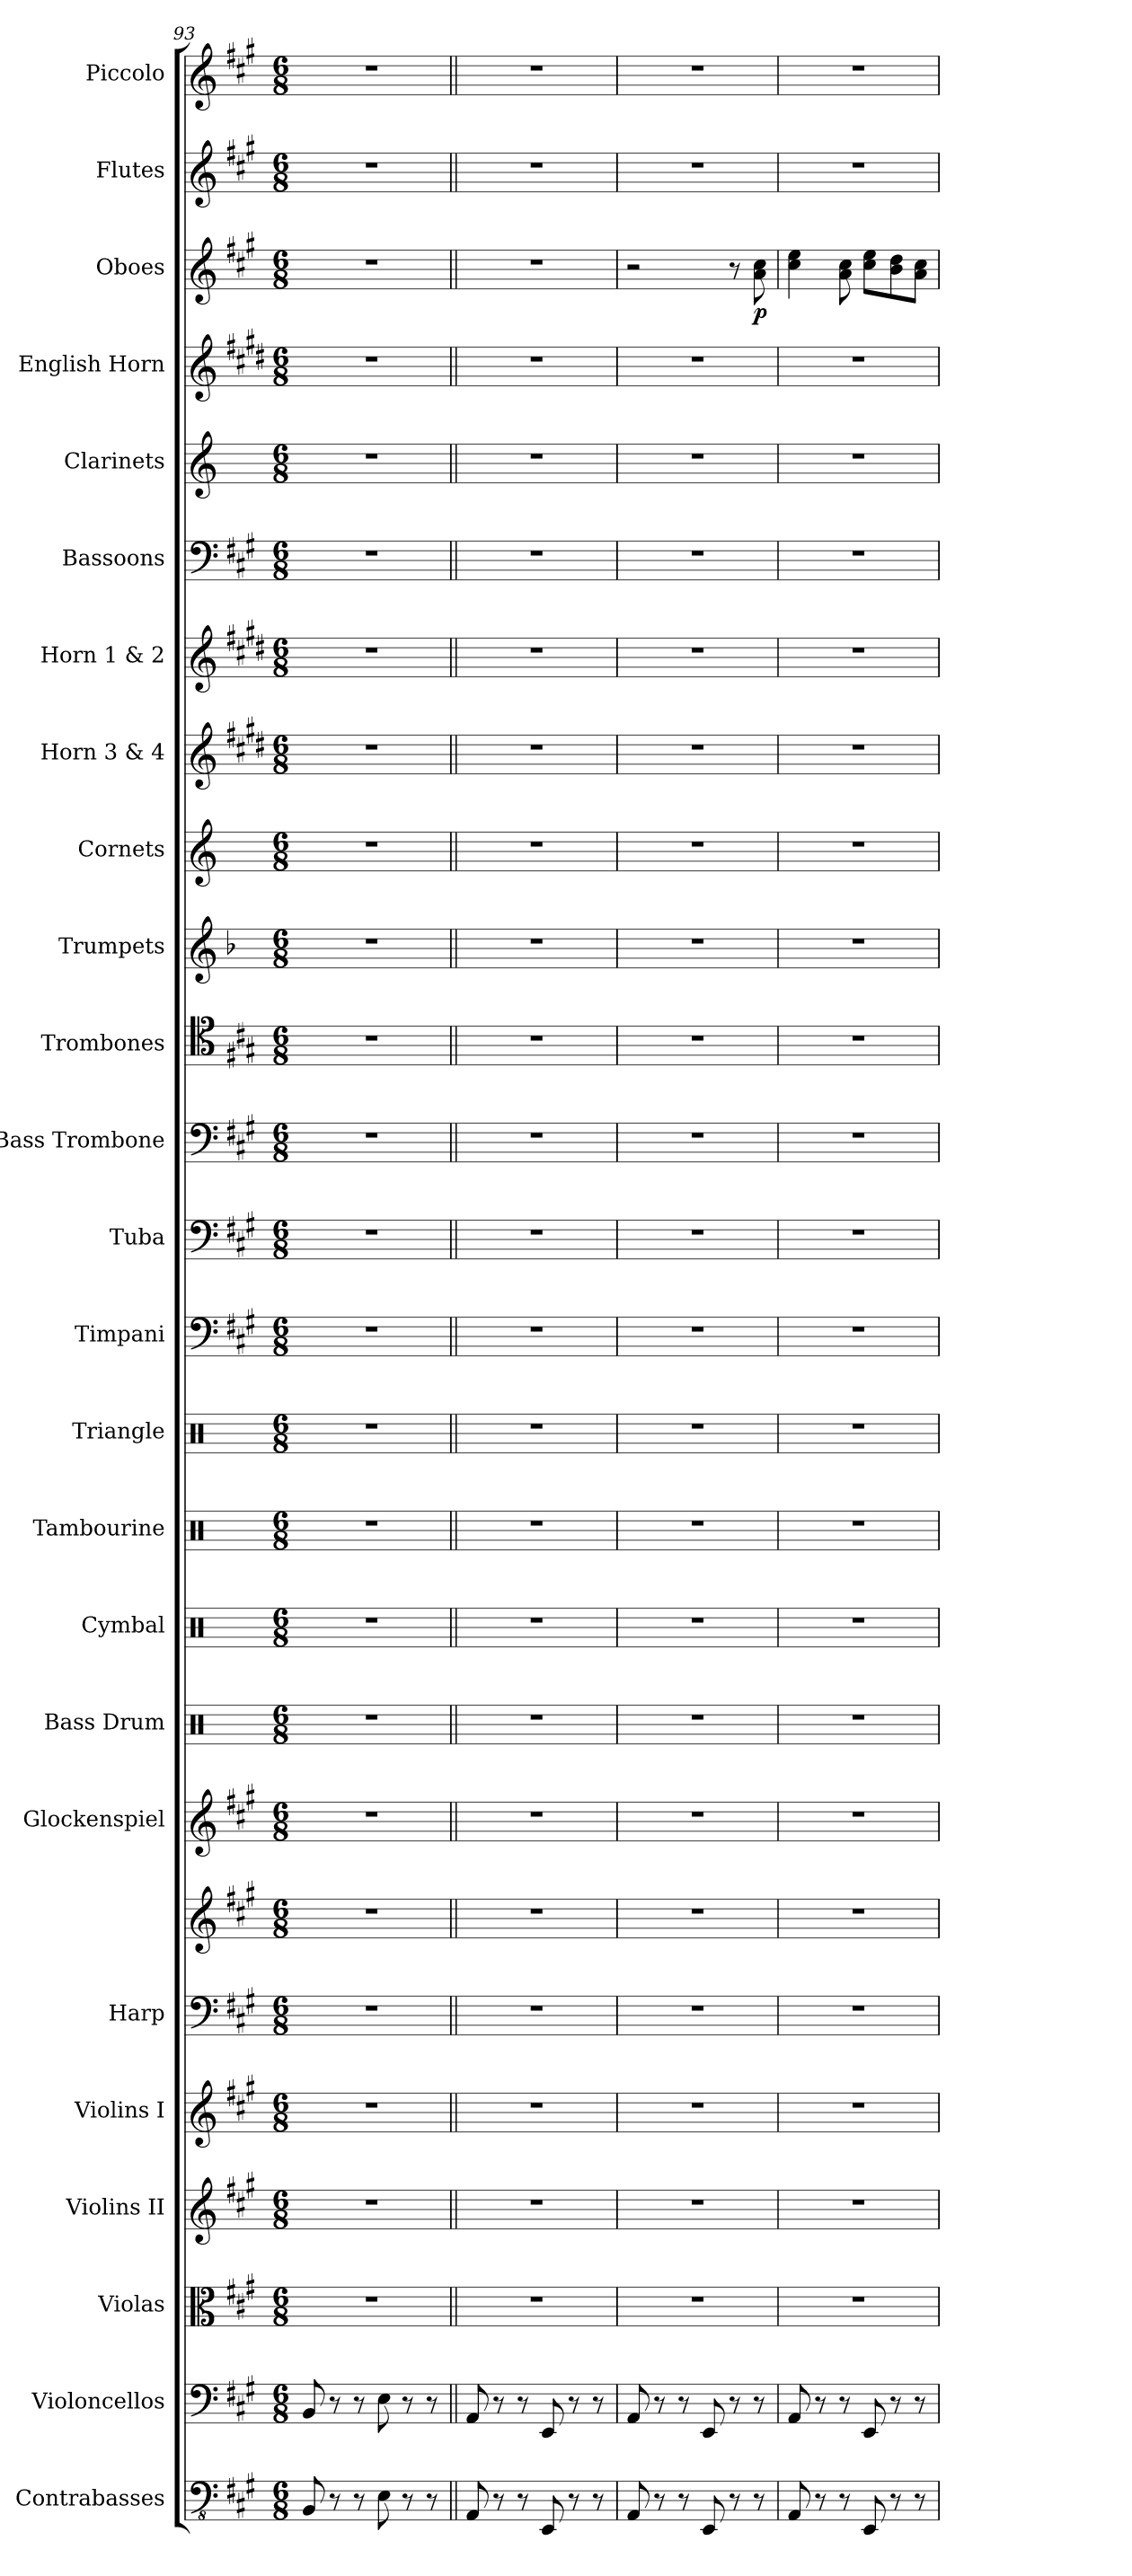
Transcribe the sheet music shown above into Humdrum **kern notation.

**kern	**kern	**kern	**kern	**kern	**kern	**kern	**kern	**kern	**kern	**kern	**kern	**kern	**kern	**kern	**kern	**kern	**kern	**kern	**kern	**kern	**kern	**kern	**kern	**dynam	**kern	**kern
*part25	*part24	*part23	*part22	*part21	*part20	*part20	*part19	*part18	*part17	*part16	*part15	*part14	*part13	*part12	*part11	*part10	*part9	*part8	*part7	*part6	*part5	*part4	*part3	*part3	*part2	*part1
*staff26	*staff25	*staff24	*staff23	*staff22	*staff21	*staff20	*staff19	*staff18	*staff17	*staff16	*staff15	*staff14	*staff13	*staff12	*staff11	*staff10	*staff9	*staff8	*staff7	*staff6	*staff5	*staff4	*staff3	*staff3	*staff2	*staff1
*I"Contrabasses	*I"Violoncellos	*I"Violas	*I"Violins II	*I"Violins I	*I"Harp	*	*I"Glockenspiel	*I"Bass Drum	*I"Cymbal	*I"Tambourine	*I"Triangle	*I"Timpani	*I"Tuba	*I"Bass Trombone	*I"Trombones	*I"Trumpets	*I"Cornets	*I"Horn 3 &amp; 4	*I"Horn 1 &amp; 2	*I"Bassoons	*I"Clarinets	*I"English Horn	*I"Oboes	*	*I"Flutes	*I"Piccolo
*I'Cbs.	*I'Vcs.	*I'Vlas.	*I'Vlns.II	*I'Vlns. I	*I'Hrp.	*	*I'Glk.	*I'B. Dr.	*I'Cym.	*I'Tamb.	*I'Tria.	*I'Timp.	*I'Tba.	*I'B. Tbn.	*I'Tbn.	*I'Trmpt.	*I'Cornt.	*I'Hn.	*I'Hn.	*I'Bsn.	*I'Cl.	*	*I'Ob.	*	*I'Fl.	*I'Picc.
*clefFv4	*clefF4	*clefC3	*clefG2	*clefG2	*clefF4	*clefG2	*clefG2	*clefX	*clefX	*clefX	*clefX	*clefF4	*clefF4	*clefF4	*clefC4	*clefG2	*clefG2	*clefG2	*clefG2	*clefF4	*clefG2	*clefG2	*clefG2	*	*clefG2	*clefG2
*	*	*	*	*	*	*	*ITrd-14c-24	*	*	*	*	*	*	*	*	*ITrd-2c-4	*ITrd2c3	*ITrd4c7	*ITrd4c7	*	*ITrd2c3	*ITrd4c7	*	*	*	*ITrd-7c-12
*k[f#c#g#]	*k[f#c#g#]	*k[f#c#g#]	*k[f#c#g#]	*k[f#c#g#]	*k[f#c#g#]	*k[f#c#g#]	*k[f#c#g#]	*k[]	*k[]	*k[]	*k[]	*k[f#c#g#]	*k[f#c#g#]	*k[f#c#g#]	*k[f#c#g#]	*k[f#c#g#]	*k[f#c#g#]	*k[f#c#g#]	*k[f#c#g#]	*k[f#c#g#]	*k[f#c#g#]	*k[f#c#g#]	*k[f#c#g#]	*	*k[f#c#g#]	*k[f#c#g#]
*M6/8	*M6/8	*M6/8	*M6/8	*M6/8	*M6/8	*M6/8	*M6/8	*M6/8	*M6/8	*M6/8	*M6/8	*M6/8	*M6/8	*M6/8	*M6/8	*M6/8	*M6/8	*M6/8	*M6/8	*M6/8	*M6/8	*M6/8	*M6/8	*	*M6/8	*M6/8
=93	=93	=93	=93	=93	=93	=93	=93	=93	=93	=93	=93	=93	=93	=93	=93	=93	=93	=93	=93	=93	=93	=93	=93	=93	=93	=93
8BBB/	8BB/	2.r	2.r	2.r	2.r	2.r	2.r	2.r	2.r	2.r	2.r	2.r	2.r	2.r	2.r	2.r	2.r	2.r	2.r	2.r	2.r	2.r	2.r	.	2.r	2.r
8r	8r	.	.	.	.	.	.	.	.	.	.	.	.	.	.	.	.	.	.	.	.	.	.	.	.	.
8r	8r	.	.	.	.	.	.	.	.	.	.	.	.	.	.	.	.	.	.	.	.	.	.	.	.	.
8EE\	8E\	.	.	.	.	.	.	.	.	.	.	.	.	.	.	.	.	.	.	.	.	.	.	.	.	.
8r	8r	.	.	.	.	.	.	.	.	.	.	.	.	.	.	.	.	.	.	.	.	.	.	.	.	.
8r	8r	.	.	.	.	.	.	.	.	.	.	.	.	.	.	.	.	.	.	.	.	.	.	.	.	.
!!LO:PB:g=z
=94||	=94||	=94||	=94||	=94||	=94||	=94||	=94||	=94||	=94||	=94||	=94||	=94||	=94||	=94||	=94||	=94||	=94||	=94||	=94||	=94||	=94||	=94||	=94||	=94||	=94||	=94||
*	*	*	*	*	*	*	*	*	*	*	*	*	*	*	*	*	*	*	*	*	*	*	*	*	*	*MM83
8AAA/	8AA/	2.r	2.r	2.r	2.r	2.r	2.r	2.r	2.r	2.r	2.r	2.r	2.r	2.r	2.r	2.r	2.r	2.r	2.r	2.r	2.r	2.r	2.r	.	2.r	2.r
8r	8r	.	.	.	.	.	.	.	.	.	.	.	.	.	.	.	.	.	.	.	.	.	.	.	.	.
8r	8r	.	.	.	.	.	.	.	.	.	.	.	.	.	.	.	.	.	.	.	.	.	.	.	.	.
8EEE/	8EE/	.	.	.	.	.	.	.	.	.	.	.	.	.	.	.	.	.	.	.	.	.	.	.	.	.
8r	8r	.	.	.	.	.	.	.	.	.	.	.	.	.	.	.	.	.	.	.	.	.	.	.	.	.
8r	8r	.	.	.	.	.	.	.	.	.	.	.	.	.	.	.	.	.	.	.	.	.	.	.	.	.
=95	=95	=95	=95	=95	=95	=95	=95	=95	=95	=95	=95	=95	=95	=95	=95	=95	=95	=95	=95	=95	=95	=95	=95	=95	=95	=95
8AAA/	8AA/	2.r	2.r	2.r	2.r	2.r	2.r	2.r	2.r	2.r	2.r	2.r	2.r	2.r	2.r	2.r	2.r	2.r	2.r	2.r	2.r	2.r	2r	.	2.r	2.r
8r	8r	.	.	.	.	.	.	.	.	.	.	.	.	.	.	.	.	.	.	.	.	.	.	.	.	.
8r	8r	.	.	.	.	.	.	.	.	.	.	.	.	.	.	.	.	.	.	.	.	.	.	.	.	.
8EEE/	8EE/	.	.	.	.	.	.	.	.	.	.	.	.	.	.	.	.	.	.	.	.	.	.	.	.	.
8r	8r	.	.	.	.	.	.	.	.	.	.	.	.	.	.	.	.	.	.	.	.	.	8r	.	.	.
!	!	!	!	!	!	!	!	!	!	!	!	!	!	!	!	!	!	!	!	!	!	!	!	!LO:DY:b	!	!
8r	8r	.	.	.	.	.	.	.	.	.	.	.	.	.	.	.	.	.	.	.	.	.	8a\ 8cc#\	p	.	.
=96	=96	=96	=96	=96	=96	=96	=96	=96	=96	=96	=96	=96	=96	=96	=96	=96	=96	=96	=96	=96	=96	=96	=96	=96	=96	=96
8AAA/	8AA/	2.r	2.r	2.r	2.r	2.r	2.r	2.r	2.r	2.r	2.r	2.r	2.r	2.r	2.r	2.r	2.r	2.r	2.r	2.r	2.r	2.r	4cc#\ 4ee\	.	2.r	2.r
8r	8r	.	.	.	.	.	.	.	.	.	.	.	.	.	.	.	.	.	.	.	.	.	.	.	.	.
8r	8r	.	.	.	.	.	.	.	.	.	.	.	.	.	.	.	.	.	.	.	.	.	8a\ 8cc#\	.	.	.
8EEE/	8EE/	.	.	.	.	.	.	.	.	.	.	.	.	.	.	.	.	.	.	.	.	.	8cc#\ 8ee\L	.	.	.
8r	8r	.	.	.	.	.	.	.	.	.	.	.	.	.	.	.	.	.	.	.	.	.	8b\ 8dd\	.	.	.
8r	8r	.	.	.	.	.	.	.	.	.	.	.	.	.	.	.	.	.	.	.	.	.	8a\ 8cc#\J	.	.	.
=	=	=	=	=	=	=	=	=	=	=	=	=	=	=	=	=	=	=	=	=	=	=	=	=	=	=
*-	*-	*-	*-	*-	*-	*-	*-	*-	*-	*-	*-	*-	*-	*-	*-	*-	*-	*-	*-	*-	*-	*-	*-	*-	*-	*-
